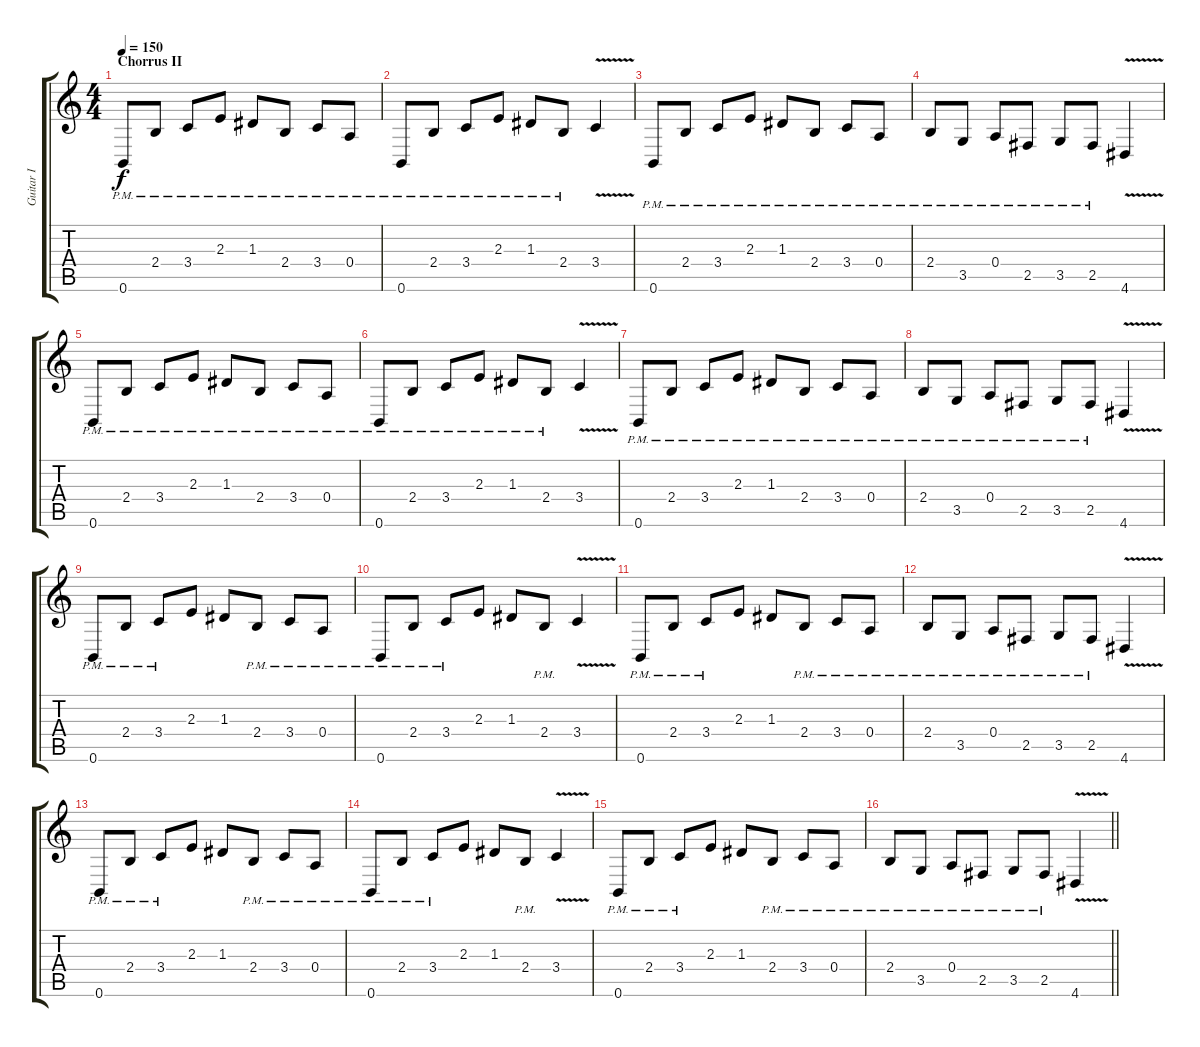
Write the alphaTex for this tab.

\track ("Guitar I" "Guitar I") {instrument distortionguitar}
\staff {score tabs}
\tuning (B3 Gb3 D3 A2 E2 B1) {hide}
\ts (4 4)
\section ("" "Chorrus II")
\tempo 150
\clef g2
\ks c
0.6{pm}.8{dy f} 2.4{pm}.8 3.4{pm}.8 2.3{pm}.8 1.3{pm}.8 2.4{pm}.8 3.4{pm}.8 0.4{pm}.8 |
0.6{pm}.8 2.4{pm}.8 3.4{pm}.8 2.3{pm}.8 1.3{pm}.8 2.4{pm}.8 3.4{v}.4 |
0.6{pm}.8 2.4{pm}.8 3.4{pm}.8 2.3{pm}.8 1.3{pm}.8 2.4{pm}.8 3.4{pm}.8 0.4{pm}.8 |
2.4{pm}.8 3.5{pm}.8 0.4{pm}.8 2.5{pm}.8 3.5{pm}.8 2.5{pm}.8 4.6{v}.4 |
0.6{pm}.8 2.4{pm}.8 3.4{pm}.8 2.3{pm}.8 1.3{pm}.8 2.4{pm}.8 3.4{pm}.8 0.4{pm}.8 |
0.6{pm}.8 2.4{pm}.8 3.4{pm}.8 2.3{pm}.8 1.3{pm}.8 2.4{pm}.8 3.4{v}.4 |
0.6{pm}.8 2.4{pm}.8 3.4{pm}.8 2.3{pm}.8 1.3{pm}.8 2.4{pm}.8 3.4{pm}.8 0.4{pm}.8 |
2.4{pm}.8 3.5{pm}.8 0.4{pm}.8 2.5{pm}.8 3.5{pm}.8 2.5{pm}.8 4.6{v}.4 |
0.6{pm}.8 2.4{pm}.8 3.4{pm}.8 2.3.8 1.3.8 2.4{pm}.8 3.4{pm}.8 0.4{pm}.8 |
0.6{pm}.8 2.4{pm}.8 3.4{pm}.8 2.3.8 1.3.8 2.4{pm}.8 3.4{v}.4 |
0.6{pm}.8 2.4{pm}.8 3.4{pm}.8 2.3.8 1.3.8 2.4{pm}.8 3.4{pm}.8 0.4{pm}.8 |
2.4{pm}.8 3.5{pm}.8 0.4{pm}.8 2.5{pm}.8 3.5{pm}.8 2.5{pm}.8 4.6{v}.4 |
0.6{pm}.8 2.4{pm}.8 3.4{pm}.8 2.3.8 1.3.8 2.4{pm}.8 3.4{pm}.8 0.4{pm}.8 |
0.6{pm}.8 2.4{pm}.8 3.4{pm}.8 2.3.8 1.3.8 2.4{pm}.8 3.4{v}.4 |
0.6{pm}.8 2.4{pm}.8 3.4{pm}.8 2.3.8 1.3.8 2.4{pm}.8 3.4{pm}.8 0.4{pm}.8 |
\barLineRight lightlight
2.4{pm}.8 3.5{pm}.8 0.4{pm}.8 2.5{pm}.8 3.5{pm}.8 2.5{pm}.8 4.6{v}.4
